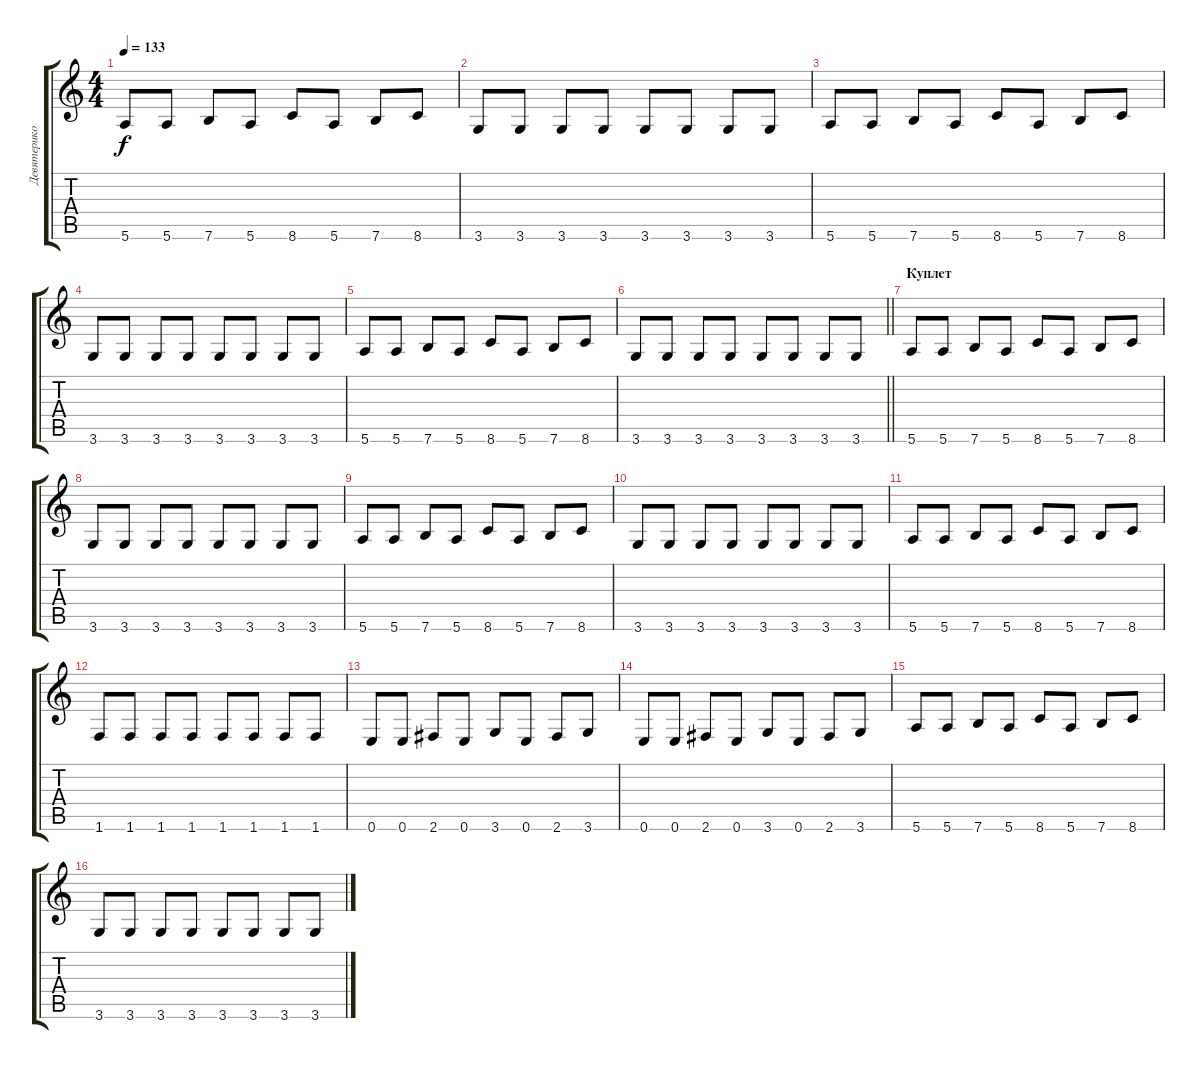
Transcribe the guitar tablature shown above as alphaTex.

\track ("Девятериков" "Девятерико") {instrument electricguitarmuted}
\staff {score tabs}
\tuning (E4 B3 G3 D3 A2 E2) {hide}
\ts (4 4)
\tempo 133
\clef g2
\ks c
5.6.8{dy f} 5.6.8 7.6.8 5.6.8 8.6.8 5.6.8 7.6.8 8.6.8 |
3.6.8 3.6.8 3.6.8 3.6.8 3.6.8 3.6.8 3.6.8 3.6.8 |
5.6.8 5.6.8 7.6.8 5.6.8 8.6.8 5.6.8 7.6.8 8.6.8 |
3.6.8 3.6.8 3.6.8 3.6.8 3.6.8 3.6.8 3.6.8 3.6.8 |
5.6.8 5.6.8 7.6.8 5.6.8 8.6.8 5.6.8 7.6.8 8.6.8 |
\barLineRight lightlight
3.6.8 3.6.8 3.6.8 3.6.8 3.6.8 3.6.8 3.6.8 3.6.8 |
\section ("" "Куплет")
5.6.8 5.6.8 7.6.8 5.6.8 8.6.8 5.6.8 7.6.8 8.6.8 |
3.6.8 3.6.8 3.6.8 3.6.8 3.6.8 3.6.8 3.6.8 3.6.8 |
5.6.8 5.6.8 7.6.8 5.6.8 8.6.8 5.6.8 7.6.8 8.6.8 |
3.6.8 3.6.8 3.6.8 3.6.8 3.6.8 3.6.8 3.6.8 3.6.8 |
5.6.8 5.6.8 7.6.8 5.6.8 8.6.8 5.6.8 7.6.8 8.6.8 |
1.6.8 1.6.8 1.6.8 1.6.8 1.6.8 1.6.8 1.6.8 1.6.8 |
0.6.8 0.6.8 2.6.8 0.6.8 3.6.8 0.6.8 2.6.8 3.6.8 |
0.6.8 0.6.8 2.6.8 0.6.8 3.6.8 0.6.8 2.6.8 3.6.8 |
5.6.8 5.6.8 7.6.8 5.6.8 8.6.8 5.6.8 7.6.8 8.6.8 |
3.6.8 3.6.8 3.6.8 3.6.8 3.6.8 3.6.8 3.6.8 3.6.8
